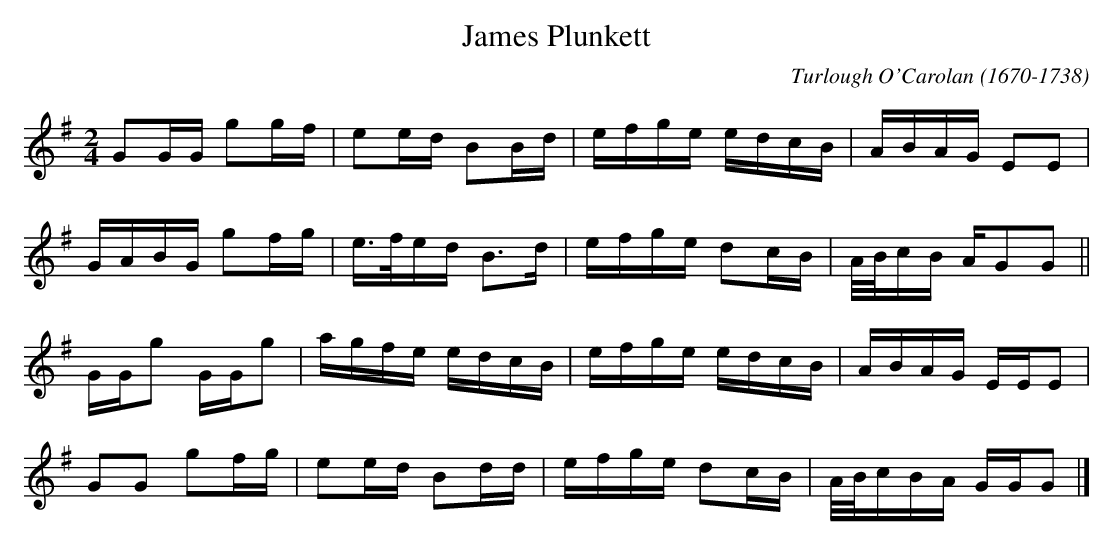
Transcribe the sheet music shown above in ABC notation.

X:1occ
T:James Plunkett
C:Turlough O'Carolan (1670-1738)
M:2/4
L:1/16
K:G
C:ALLEGHRETTO
G2GG g2gf|e2ed B2Bd|efge edcB|ABAG E2E2|
GABG g2fg|e3/2f/2ed B3d|efge d2cB|A/2B/2cB AG2G2||
GGg2 GGg2|agfe edcB|efge edcB|ABAG EEE2|
G2G2 g2fg|e2ed B2dd|efge d2cB|A/2B/2cBA GGG2|]
